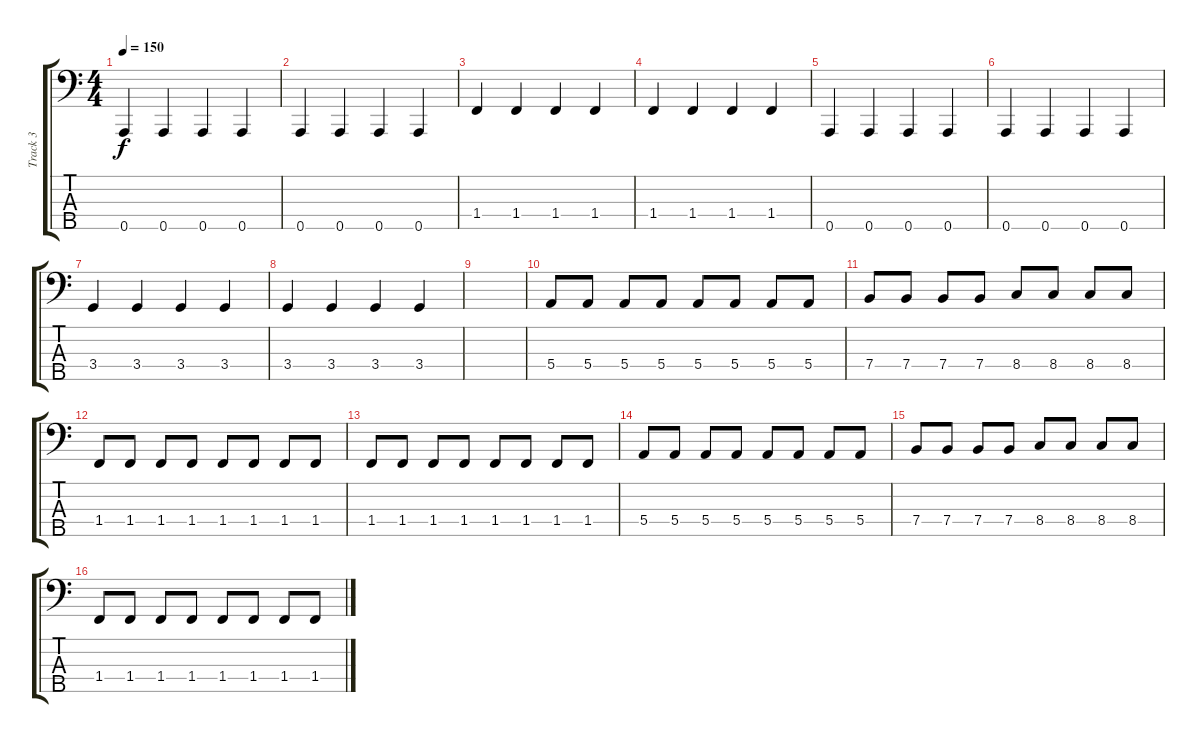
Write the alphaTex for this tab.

\track ("Track 3" "Track 3") {instrument electricbassfinger}
\staff {score tabs}
\tuning (G2 D2 A1 E1 A0) {hide}
\ts (4 4)
\tempo 150
\clef f4
\ks c
0.5.4{dy f} 0.5.4 0.5.4 0.5.4 |
0.5.4 0.5.4 0.5.4 0.5.4 |
1.4.4 1.4.4 1.4.4 1.4.4 |
1.4.4 1.4.4 1.4.4 1.4.4 |
0.5.4 0.5.4 0.5.4 0.5.4 |
0.5.4 0.5.4 0.5.4 0.5.4 |
3.4.4 3.4.4 3.4.4 3.4.4 |
3.4.4 3.4.4 3.4.4 3.4.4 |
|
5.4.8 5.4.8 5.4.8 5.4.8 5.4.8 5.4.8 5.4.8 5.4.8 |
7.4.8 7.4.8 7.4.8 7.4.8 8.4.8 8.4.8 8.4.8 8.4.8 |
1.4.8 1.4.8 1.4.8 1.4.8 1.4.8 1.4.8 1.4.8 1.4.8 |
1.4.8 1.4.8 1.4.8 1.4.8 1.4.8 1.4.8 1.4.8 1.4.8 |
5.4.8 5.4.8 5.4.8 5.4.8 5.4.8 5.4.8 5.4.8 5.4.8 |
7.4.8 7.4.8 7.4.8 7.4.8 8.4.8 8.4.8 8.4.8 8.4.8 |
1.4.8 1.4.8 1.4.8 1.4.8 1.4.8 1.4.8 1.4.8 1.4.8
